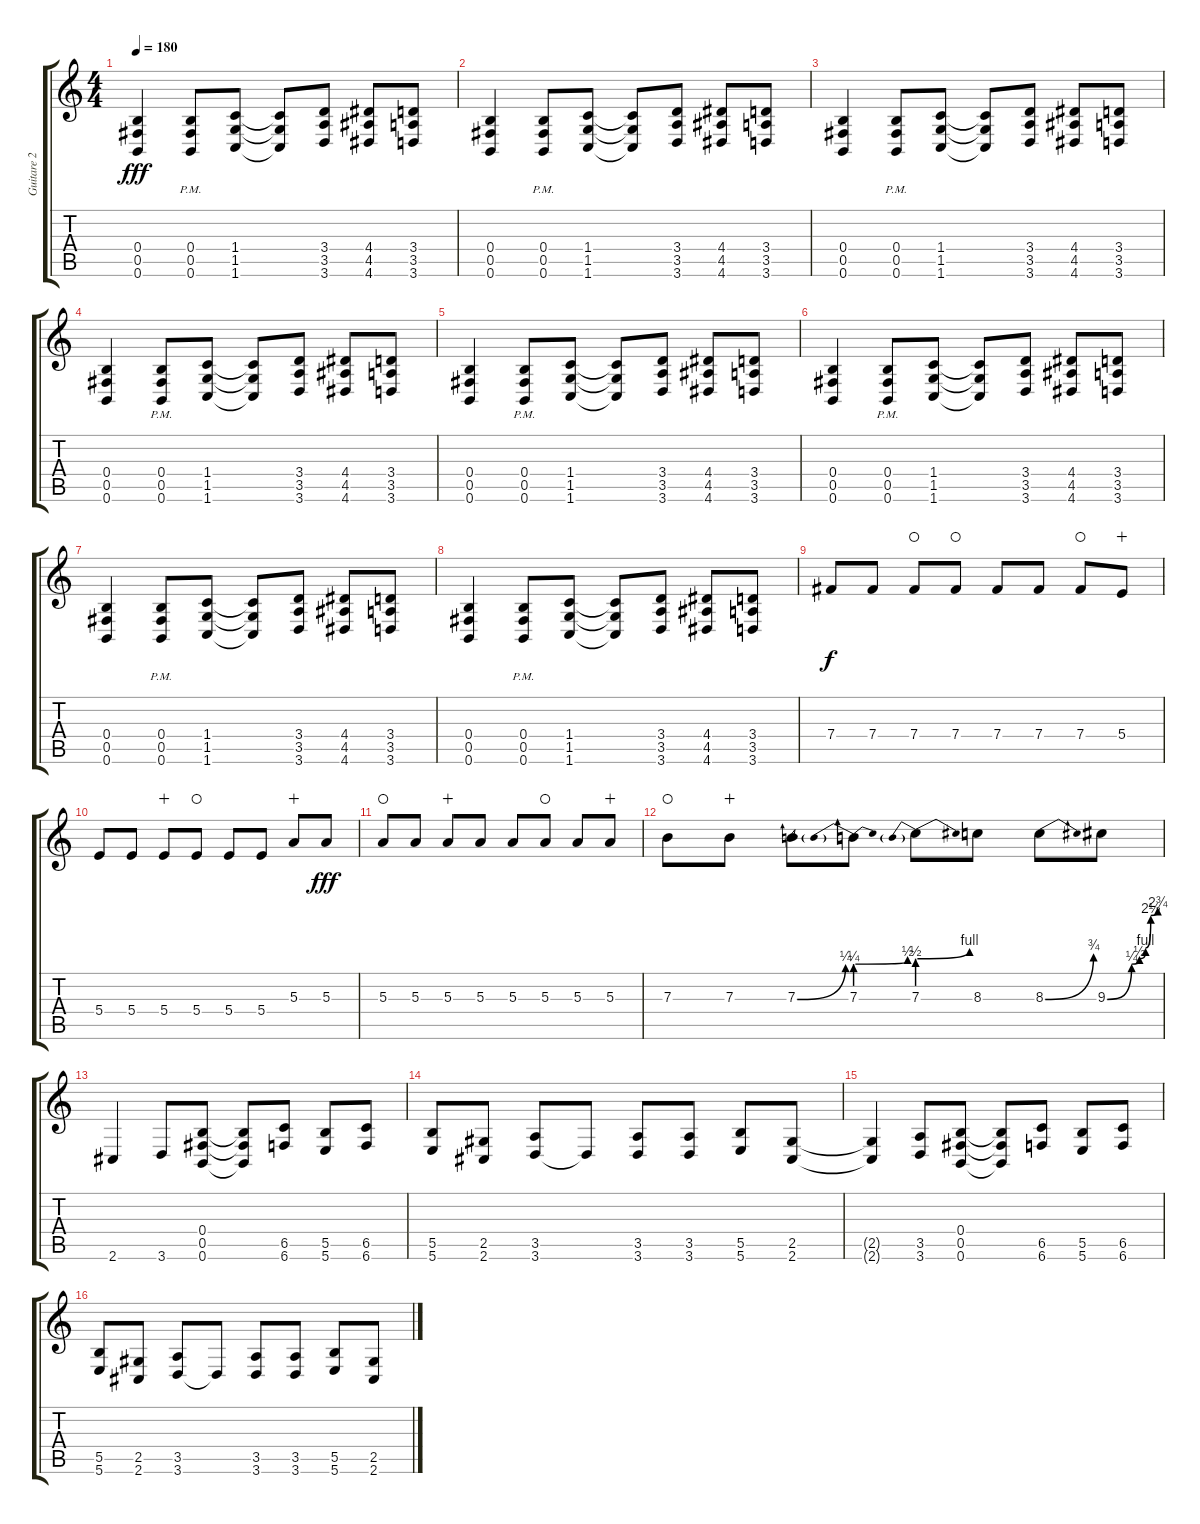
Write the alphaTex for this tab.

\track ("Guitare 2" "Guitare 2") {instrument distortionguitar}
\staff {score tabs}
\tuning (Db4 Ab3 E3 B2 Gb2 B1) {hide}
\ts (4 4)
\tempo 180
\clef g2
\ks c
(0.4 0.5 0.6).4{dy fff} (0.4{pm} 0.5{pm} 0.6{pm}).8 (1.4 1.5 1.6).8 (1.4{t} 1.5{t} 1.6{t}).8 (3.4 3.5 3.6).8 (4.4 4.5 4.6).8 (3.4 3.5 3.6).8 |
(0.4 0.5 0.6).4 (0.4{pm} 0.5{pm} 0.6{pm}).8 (1.4 1.5 1.6).8 (1.4{t} 1.5{t} 1.6{t}).8 (3.4 3.5 3.6).8 (4.4 4.5 4.6).8 (3.4 3.5 3.6).8 |
(0.4 0.5 0.6).4 (0.4{pm} 0.5{pm} 0.6{pm}).8 (1.4 1.5 1.6).8 (1.4{t} 1.5{t} 1.6{t}).8 (3.4 3.5 3.6).8 (4.4 4.5 4.6).8 (3.4 3.5 3.6).8 |
(0.4 0.5 0.6).4 (0.4{pm} 0.5{pm} 0.6{pm}).8 (1.4 1.5 1.6).8 (1.4{t} 1.5{t} 1.6{t}).8 (3.4 3.5 3.6).8 (4.4 4.5 4.6).8 (3.4 3.5 3.6).8 |
(0.4 0.5 0.6).4 (0.4{pm} 0.5{pm} 0.6{pm}).8 (1.4 1.5 1.6).8 (1.4{t} 1.5{t} 1.6{t}).8 (3.4 3.5 3.6).8 (4.4 4.5 4.6).8 (3.4 3.5 3.6).8 |
(0.4 0.5 0.6).4 (0.4{pm} 0.5{pm} 0.6{pm}).8 (1.4 1.5 1.6).8 (1.4{t} 1.5{t} 1.6{t}).8 (3.4 3.5 3.6).8 (4.4 4.5 4.6).8 (3.4 3.5 3.6).8 |
(0.4 0.5 0.6).4 (0.4{pm} 0.5{pm} 0.6{pm}).8 (1.4 1.5 1.6).8 (1.4{t} 1.5{t} 1.6{t}).8 (3.4 3.5 3.6).8 (4.4 4.5 4.6).8 (3.4 3.5 3.6).8 |
(0.4 0.5 0.6).4 (0.4{pm} 0.5{pm} 0.6{pm}).8 (1.4 1.5 1.6).8 (1.4{t} 1.5{t} 1.6{t}).8 (3.4 3.5 3.6).8 (4.4 4.5 4.6).8 (3.4 3.5 3.6).8 |
7.4.8{dy f} 7.4.8 7.4.8{waho} 7.4.8{waho} 7.4.8 7.4.8 7.4.8{waho} 5.4.8{wahc} |
5.4.8 5.4.8 5.4.8{wahc} 5.4.8{waho} 5.4.8 5.4.8 5.3.8{wahc} 5.3.8{dy fff} |
5.3.8{waho} 5.3.8 5.3.8{wahc} 5.3.8 5.3.8 5.3.8{waho} 5.3.8 5.3.8{wahc} |
7.3.8{waho} 7.3.8{wahc} 7.3{be (bend 0 0 60 1)}.8 7.3{be (prebendbend 0 1 60 2)}.8 7.3{be (prebendbend 0 2 60 4)}.8 8.3.8 8.3{be (bend 0 0 60 3)}.8 9.3{be (custom 0 0 28 1 37 2 44 4 50 10 58 11 60 11)}.8 |
2.6.4 3.6.8 (0.4 0.5 0.6).8 (0.4{t} 0.5{t} 0.6{t}).8 (6.5 6.6).8 (5.5 5.6).8 (6.5 6.6).8 |
(5.5 5.6).8 (2.5 2.6).8 (3.5 3.6).8 3.6{t}.8 (3.5 3.6).8 (3.5 3.6).8 (5.5 5.6).8 (2.5 2.6).8 |
(2.5{t} 2.6{t}).4 (3.5 3.6).8 (0.4 0.5 0.6).8 (0.4{t} 0.5{t} 0.6{t}).8 (6.5 6.6).8 (5.5 5.6).8 (6.5 6.6).8 |
(5.5 5.6).8 (2.5 2.6).8 (3.5 3.6).8 3.6{t}.8 (3.5 3.6).8 (3.5 3.6).8 (5.5 5.6).8 (2.5 2.6).8
